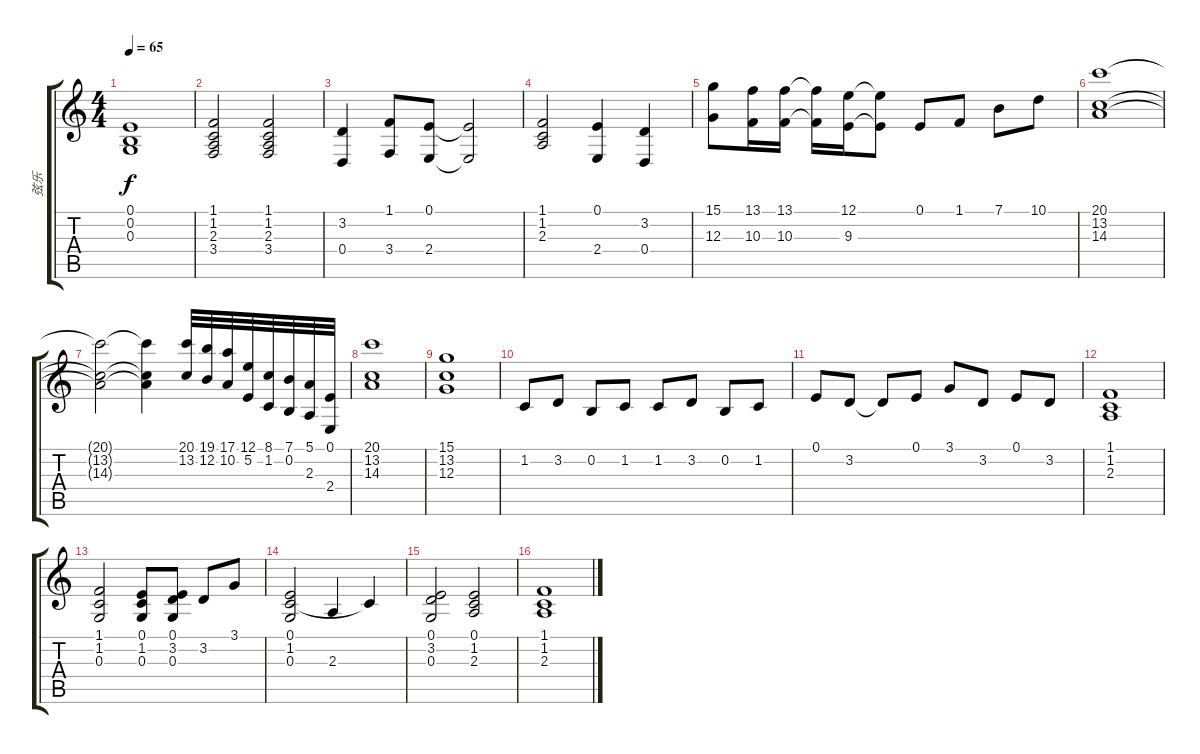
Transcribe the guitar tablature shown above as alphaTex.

\track ("弦乐" "弦乐") {instrument stringensemble1}
\staff {score tabs}
\tuning (E4 B3 G3 D3 A2 E2) {hide}
\ts (4 4)
\tempo 65
\clef g2
\ks c
(0.1 0.2 0.3).1{dy f} |
(1.1 1.2 2.3 3.4).2 (1.1 1.2 2.3 3.4).2 |
(3.2 0.4).4 (1.1 3.4).8 (0.1 2.4).8 (0.1{t} 2.4{t}).2 |
(1.1 1.2 2.3).2 (0.1 2.4).4 (3.2 0.4).4 |
(15.1 12.3).8 (13.1 10.3).16 (13.1 10.3).16 (13.1{t} 10.3{t}).16 (12.1 9.3).16 (12.1{t} 9.3{t}).8 0.1.8 1.1.8 7.1.8 10.1.8 |
(20.1 13.2 14.3).1 |
(20.1{t} 13.2{t} 14.3{t}).2 (20.1{t} 13.2{t} 14.3{t}).4 (20.1 13.2).32 (19.1 12.2).32 (17.1 10.2).32 (12.1 5.2).32 (8.1 1.2).32 (7.1 0.2).32 (5.1 2.3).32 (0.1 2.4).32 |
(20.1 13.2 14.3).1 |
(15.1 13.2 12.3).1 |
1.2.8 3.2.8 0.2.8 1.2.8 1.2.8 3.2.8 0.2.8 1.2.8 |
0.1.8 3.2.8 3.2{t}.8 0.1.8 3.1.8 3.2.8 0.1.8 3.2.8 |
(1.1 1.2 2.3).1 |
(1.1 1.2 0.3).2 (0.1 1.2 0.3).8 (0.1 3.2 0.3).8 3.2.8 3.1.8 |
(0.1 1.2 0.3).2 2.3.4 1.2{t}.4 |
(0.1 3.2 0.3).2 (0.1 1.2 2.3).2 |
(1.1 1.2 2.3).1
